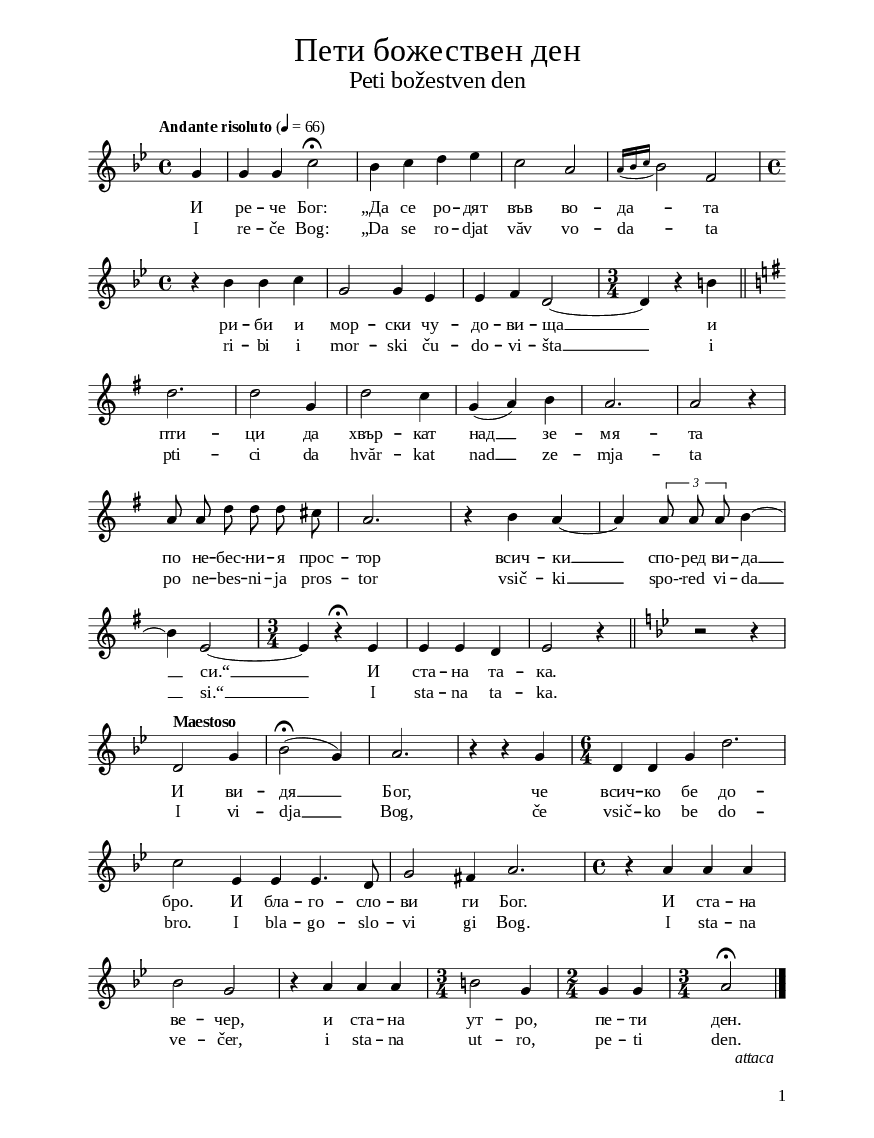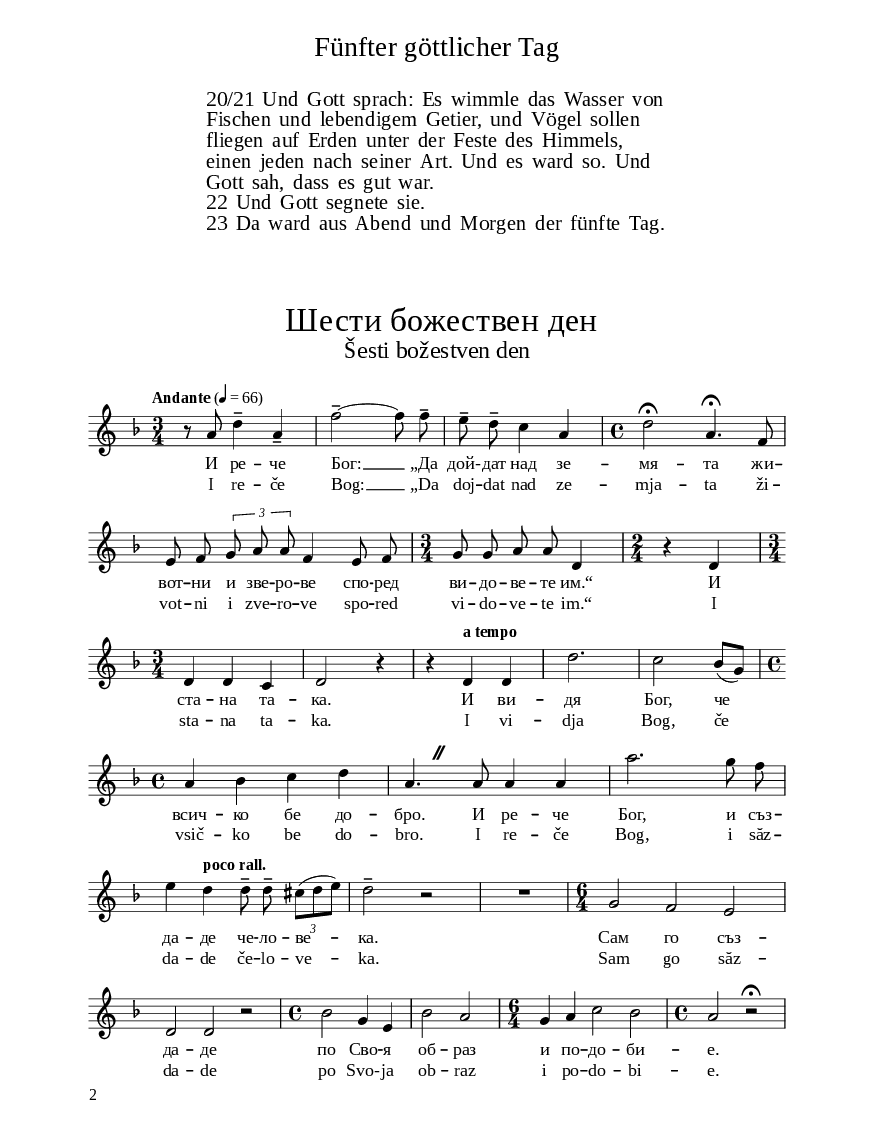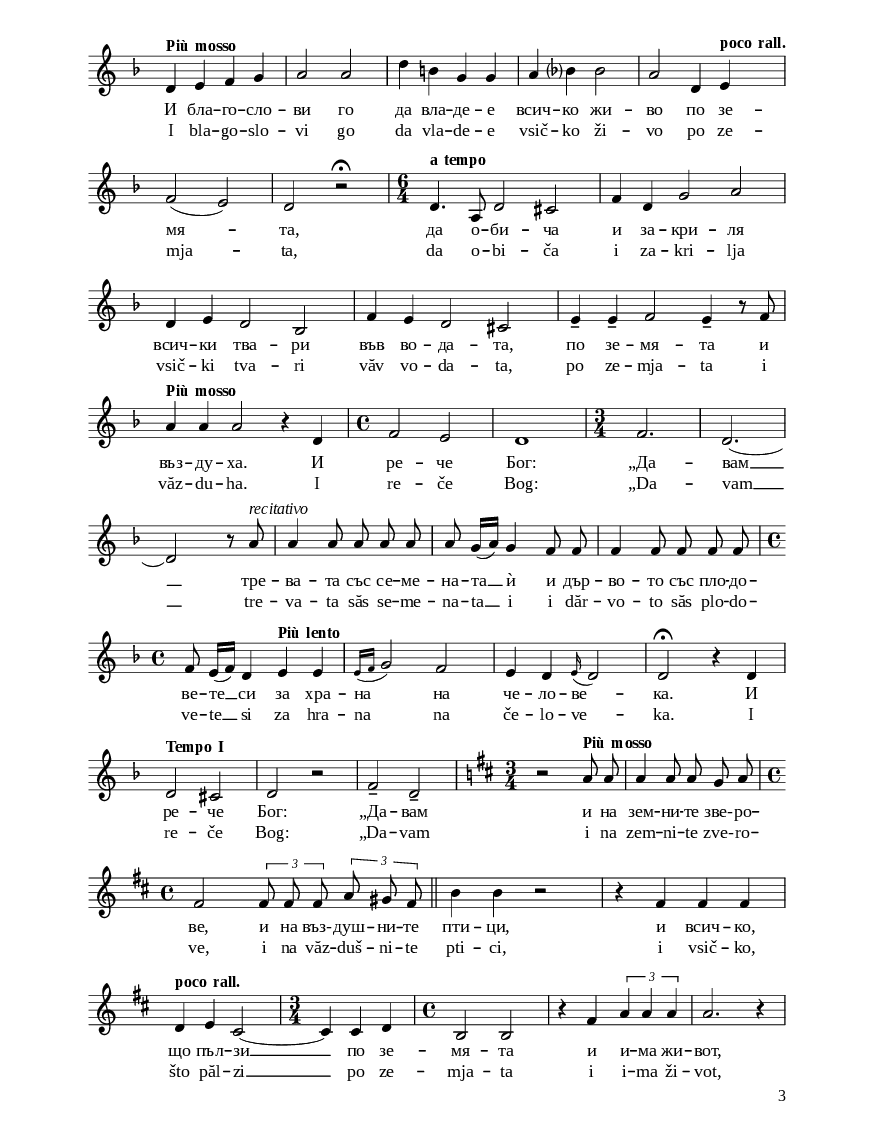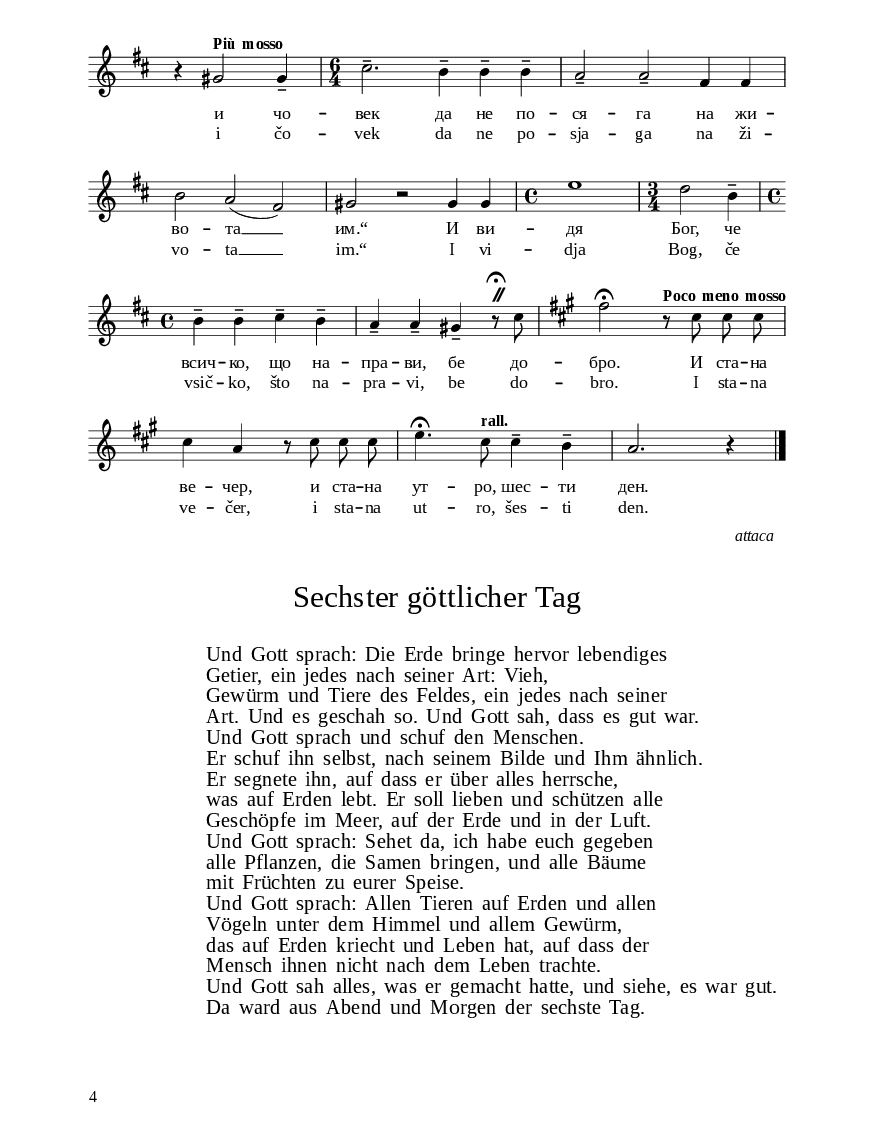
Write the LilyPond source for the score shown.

\version "2.24.1"

% include paper part and global functions
\include "include/globals.ily"

\bookpart {
  \label #'ref195
  \tocItem \markup "     Пети божествен ден – Peti božestven den "
  \include "include/bookpart-paper.ily"
  \score {
    \include "include/score-layout.ily"

    \new Voice \absolute {
      \clef treble
      \key g \minor
      \time 4/4
      \tempoFunc "Andante risoluto" 4 "66"
      \autoBeamOff
      \partial 4
      g'4
      | % 146
      g'4 g'4 c''2 ^\fermata | % 147
      bes'4  c''4  d''4  es''4 | % 148
      c''2 a'2 | % 149
      \acciaccatura {  a'16 [ bes' c''] } bes'2 f'2 |
      \time 4/4
      r4  bes'4  bes'4  c''4 | % 151
      g'2 g'4 es'4 | % 152
      es'4 f'4 d'2 ~ | % 153
      \time 3/4  | % 153
      d'4 r4  b'4 \bar "||"
      \break | % 154
      \key g \major | % 154
      d''2. | % 155
      d''2 g'4 | % 156
      d''2  c''4 | % 157
      g'4 ( a'4 )  b'4 | % 158
      a'2. | % 159
      a'2 r4 \break |
      a'8 a'8  d''8  d''8  d''8
      cis''8 | % 161
      a'2. | % 162
      r4  b'4 a'4 ~ | % 163
      a'4 %\once \omit TupletBracket
      \times 2/3  {
        a'8 a'8 a'8
      }
      b'4 ~ \break | % 164
      b'4 e'2 ~  | % 165
      \time 3/4 e'4 r4 ^\fermata e'4 | % 166
      e'4 e'4 d'4 | % 167
      e'2 r4 \bar "||"
      \key bes \major | % 168
      r2 r4 | \break % 169
      \tempo "Maestoso" d'2 g'4 |

      bes'2 ( ^\fermata g'4 ) | % 171
      a'2. | % 172
      r4 r4 g'4 | % 173
      \time 6/4  | % 173
      d'4 d'4 g'4  d''2. \break | % 174
      c''2 es'4 es'4 es'4. d'8 | % 175
      g'2 fis'4 a'2. | % 176
      \time 4/4  | % 176
      r4 a'4 a'4 a'4 | \break % 177
      bes'2 g'2 | % 178
      r4 a'4 a'4 a'4 | % 179
      \time 3/4  | % 179
      b'2 g'4 |
      \time 2/4  |
      g'4 g'4 | % 181
      \time 3/4 | % 181
      a'2 \fermata \bar "|."
    }

    \addlyrics {
      И ре -- че Бог:
      „Да се ро -- дят във во --
      да -- та ри -- би и мор -- ски
      чу -- до -- ви -- ща __  и пти -- ци
      да хвър -- кат над __  зе -- мя --
      та по не -- бес -- ни -- я прос --
      тор всич -- ки __  "спо-" -- ред ви --
      да __ си.“ __  И ста -- на та --
      ка. И ви -- дя __  Бог, че всич --
      ко бе до -- бро. И бла -- го --
      сло -- ви ги Бог. И ста -- на ве
      -- чер, и ста -- на ут -- ро, пе --
      ти ден.}
       \addlyrics {
      I re -- če Bog:
      „Da se ro -- djat văv vo --
      da -- ta ri -- bi i mor -- ski
      ču -- do -- vi -- šta __ i pti -- ci
      da hvăr -- kat nad __  ze -- mja --
      ta po ne -- bes -- ni -- ja pros --
      tor vsič -- ki __  "spo-" -- red vi --
      da __ si.“  __ I sta -- na ta --
      ka. I vi -- dja __  Bog, če vsič --
      ko be do -- bro. I bla -- go --
      slo -- vi gi Bog. I sta -- na ve
      -- čer, i sta -- na ut -- ro, pe --
      ti den.}


        \header {
          title = \titleFunc "Пети божествен ден" "Peti božestven den"
        }

        \midi{}

      } % score

      \markup \raise #2.8 \override #'(baseline-skip . 2) {
        \column {
          \fill-line \italic { "" "" \concat {"attaca" "   " }}
        }
      }

      \pageBreak

      % include foreign translation(s) of the song
      \version "2.22.1"

\markup \fill-line { \fontsize #deTitleFontSize "Fünfter göttlicher Tag" }
\markup \null
\markup \null
\markup \fontsize #deCoupletFontSize {
  \hspace #10
  \override #`(baseline-skip . ,deCoupletBaselineSkip)

  \column {
    \line { " " }


  \line { " "20/21 Und Gott sprach: Es wimmle das Wasser von}

  \line { " "Fischen und lebendigem Getier, und Vögel sollen}

  \line { " "fliegen auf Erden unter der Feste des Himmels,}

  \line { " "einen jeden nach seiner Art. Und es ward so. Und}

  \line { " "Gott sah, dass es gut war.}

  \line { " "22 Und Gott segnete sie.}

  \line { " "23 Da ward aus Abend und Morgen der fünfte Tag.}

  }
}


      \markup \empty-three

        \label #'ref195
  \tocItem \markup "     Шести божествен ден – Šesti božestven den "

      \include "include/bookpart-paper.ily"
      \score {
        \include "include/score-layout.ily"

        \new Voice \absolute {
          \clef treble
          \key d \minor
          \time 3/4
          \tempoFunc "Andante" 4 "66"
          \autoBeamOff
          r8 a'8  d''4 -- a'4 --
          | % 183
          f''2 ~ --  f''8  f''8 -- | % 184
          e''8 --  d''8 --  c''4 a'4 | % 185
          \time 4/4  | % 185
          d''2 ^\fermata a'4. ^\fermata f'8 \break | % 186
          e'8 f'8
          \times 2/3  {
            g'8  a'8 a'8
          }
          f'4 e'8 f'8 | % 187
          \time 3/4  | % 187
          g'8 g'8 a'8 a'8 d'4 | % 188
          \time 2/4  | % 188
          r4 d'4  \break | % 189
          \time 3/4  | % 189
          d'4 d'4 c'4 |
          d'2 r4 | % 191
          r4 \tempo "a tempo" d'4  d'4 | % 192
          d''2. | % 193
          c''2 bes'8 ( [ g'8 ) ] \break | % 194
          \time 4/4  | % 194
          a'4  bes'4  c''4  d''4  | % 195

          a'4.^\markup {
            \concat { "       " \musicglyph #"scripts.caesura.straight"}
          } a'8 a'4 a'4 | % 196
          a''2.  g''8 f''8 \break | % 197
          e''4 \tempo "poco rall." d''4
          d''8 --  d''8 -- \once \omit TupletBracket
          \times 2/3  {
            cis''8 ( [  d''8  e''8 ) ]
          } |
          d''2  -- r2 | % 199
          R1 |
          \time 6/4  |
          g'2 f'2 e'2 \break | % 201
          d'2 d'2 r2  | % 202
          \time 4/4  | % 202
          bes'2 g'4 e'4 | % 203
          bes'2 a'2 | % 204
          \time 6/4  | % 204
          g'4 a'4  c''2  bes'2 | % 205
          \time 4/4  | % 205
          a'2 r2 ^\fermata \break | % 206
          d'4 ^\markup{ \bold {Più mosso} } e'4 f'4
          g'4 | % 207
          a'2 a'2 | % 208
          d''4  b'4 g'4 g'4 | % 209
          a'4  bes'?4  bes'2 |
          a'2 d'4 e'4  ^\markup{ \bold {poco rall.} } \break  | % 211
          f'2 ( e'2 ) | % 212
          d'2 r2 ^\fermata | % 213
          \time 6/4  | % 213
          d'4. ^\markup{ \bold {a tempo} } a8 d'2
          cis'2 | % 214
          f'4 d'4 g'2 a'2 \break | % 215
          d'4 e'4 d'2 bes2 | % 216
          f'4 e'4 d'2 cis'2 | % 217
          e'4 -- e'4 -- f'2 e'4 -- r8
          f'8 \break | % 218
          a'4 ^\markup{ \bold {Più mosso} } a'4 a'2 r4
          d'4 | % 219
          \time 4/4  | % 219
          f'2 e'2 |
          d'1  | % 221
          \time 3/4  | % 221
          f'2. | % 222
          d'2. ~ \break | % 223
          d'2 r8 a'8 ^\markup{ \italic {recitativo} } | % 224
          a'4 a'8 a'8 a'8 a'8 | % 225
          a'8 g'16 ( [ a'16 ) ] g'4 f'8
          f'8 | % 226
          f'4 f'8 f'8 f'8 f'8 \break | % 227
          \time 4/4  | % 227
          f'8 e'16 ( [ f'16 ) ] d'4 e'4 ^\markup{ \bold {Più lento} }  e'4 |
          \grace { e'16 [ ( f' ]  } g'2 ) f'2 |
          e'4 d' \grace {
            e'16 (} d'2 ) |
            d'2 \fermata r4 d'4 |
            d'2 ^\markup{ \bold {Tempo I} } cis'2 | % 232
            d'2 r2 | % 233
            f'2 -- d'2 -- | % 234
            \time 3/4  | % 234
            \key d \major r2 a'8 ^\markup{ \bold {Più mosso} } a'8  | % 235
            a'4 a'8 a'8 g'8 a'8 \break | % 236
            \time 4/4  | % 236
            fis'2
            \times 2/3  {
              fis'8  fis'8 fis'8
            }
            \times 2/3  {
              a'8  gis'8 fis'8
            }
            \bar "||"

           | % 237
            b'4  b'4 r2  | % 238
            r4 fis'4 fis'4 fis'4  | \break % 239
            d'4 ^\markup{ \bold {poco rall.} } e'4 cis'2~ |
            \time 3/4  |
            cis'4 cis'4 d'4 | % 241
            \time 4/4  | % 241
            b2 b2 | % 242
            r4 fis'4 \times 2/3 {
              a'4 a'4 a'4
            }
            | % 243
            a'2. r4 \break | % 244
            r4 gis'2 ^\markup{ \bold {Più mosso} } gis'4 -- | % 245
            \time 6/4  | % 245
            cis''2. --  b'4 --  b'4 --  b'4
            -- | % 246
            a'2 -- a'2 -- fis'4 fis'4
            | % 247
            b'2 a'2 ( fis'2 ) | % 248
            gis'2 r2 gis'4 gis'4 | % 249
            \time 4/4  | % 249
            e''1 |
            \time 3/4  |
            d''2  b'4 -- | % 251
            \time 4/4  | \break % 251
            b'4 --  b'4 --  cis''4 --  b'4
            -- | % 252
            a'4 -- a'4 -- gis'4 -- r8
            ^\markup {
              \musicglyph #"scripts.caesura.straight"
            }
            ^\fermata
            cis''8  |  % 253
             \key a \major 
            fis''2 ^\fermata r8  ^\markup{ \bold {Poco meno mosso} } cis''8
            cis''8  cis''8  \break | % 254
            cis''4 a'4 r8  cis''8  cis''8
            cis''8 | % 255
            e''4. ^\fermata  cis''8 ^\markup{ \bold {rall.} }
            cis''4 --  b'4 -- | % 256
            a'2. r4 \bar "|."


          }
          \addlyrics {
            И ре -- че Бог: __  „Да
            "дой-" -- дат над зе -- мя -- та жи --
            вот -- ни и зве -- ро -- ве спо --
            ред ви -- до -- ве -- те им.“ И
            ста -- на та -- ка. И ви -- дя Бог,
            че  всич -- ко бе до -- бро. И
            ре -- че Бог, и съз -- да -- де че
            -- ло -- ве --  ка. Сам го съз
            -- да -- де по Сво -- я об -- раз и
            по -- до -- би -- е. И бла -- го --
            сло -- ви го да вла -- де -- е
            всич -- ко жи -- во по зе -- мя
            -- та, да о -- би -- ча и за --
            кри -- ля всич -- ки тва -- ри във
            во -- да -- та, по зе -- мя -- та и
            въз -- ду -- ха. И ре -- че Бог:
            „Да -- вам  __ тре -- ва -- та
            със се -- ме -- на -- та __  ѝ и
            дър -- во -- то със пло -- до -- ве
            -- те __  си за хра --
            на на че -- ло --  ве -- ка. И ре --
            че Бог: „Да -- вам и на зем --
            ни -- те "зве-" -- ро -- ве, и на "въз-"
            -- душ -- ни -- те пти -- ци, и всич
            -- ко, що пъл -- зи __ по зе -- мя
            -- та и и -- ма жи -- вот, и чо --
            век да не по -- ся -- га на жи --
            во -- та __ им.“ И ви -- дя Бог,
            че всич -- ко, що на -- пра -- ви,
            бе до -- бро. И ста -- на ве --
            чер, и ста -- на ут -- ро, шес --
            ти ден.
          }
                   \addlyrics {
            I re -- če Bog: __  „Da
            doj -- dat nad ze -- mja -- ta ži --
            vot -- ni i zve -- ro -- ve spo --
            red vi -- do -- ve -- te im.“ I
            sta -- na ta -- ka. I vi -- dja Bog,
            če  vsič -- ko be do -- bro. I
            re -- če Bog, i săz -- da -- de če
            -- lo -- ve --  ka. Sam go săz
            -- da -- de po "Svo-" -- ja ob -- raz i
            po -- do -- bi -- e. I bla -- go --
            slo -- vi go da vla -- de -- e
            vsič -- ko ži -- vo po ze -- mja
            -- ta, da o -- bi -- ča i za --
            kri -- lja vsič -- ki tva -- ri văv
            vo -- da -- ta, po ze -- mja -- ta i
            văz -- du -- ha. I re -- če Bog:
            „Da -- vam  __ tre -- va -- ta
            săs se -- me -- na -- ta __  i i
            dăr -- vo -- to săs plo -- do -- ve
            -- te __  si za hra --
            na na če -- lo --  ve -- ka. I re --
            če Bog: „Da -- vam i na zem --
            ni -- te "zve-" -- ro -- ve, i na văz
            -- duš -- ni -- te pti -- ci, i vsič
            -- ko, što păl -- zi __ po ze -- mja
            -- ta i i -- ma ži -- vot, i čo --
            vek da ne po -- sja -- ga na ži --
            vo -- ta __ im.“ I vi -- dja Bog,
            če vsič -- ko, što na -- pra -- vi,
            be do -- bro. I sta -- na ve --
            čer, i sta -- na ut -- ro, šes --
            ti den.
          }


          \header {
            title = \titleFunc " Шести божествен ден" "Šesti božestven den"
          }

          \midi{}

        } % score

        \markup \raise #2.8 \override #'(baseline-skip . 2) {
          \column {
            \fill-line \italic { "" "" \concat {"attaca" "   " }}
          }
        }

        \markup \empty-one

        % include foreign translation(s) of the song
        \version "2.20.0"

\markup \fill-line { \fontsize #6 "Sechster göttlicher Tag" }
\markup \null
\markup \null
\markup \fontsize #+2.5 {
  \hspace #10
  \override #'(baseline-skip . 2)

  \column {
    \line { " " }

\line { " "Und Gott sprach: Die Erde bringe hervor lebendiges }

\line { " "Getier, ein jedes nach seiner Art: Vieh, }

\line { " "Gewürm und Tiere des Feldes, ein jedes nach seiner }

\line { " "Art. Und es geschah so. Und Gott sah, dass es gut war. }

 \line { " "Und Gott sprach und schuf den Menschen. }

\line { " "Er schuf ihn selbst, nach seinem Bilde und Ihm ähnlich. }

\line { " "Er segnete ihn, auf dass er über alles herrsche, }

\line { " "was auf Erden lebt. Er soll lieben und schützen alle }

\line { " "Geschöpfe im Meer, auf der Erde und in der Luft. }

\line { " " Und Gott sprach: Sehet da, ich habe euch gegeben }

\line { " "alle Pflanzen, die Samen bringen, und alle Bäume }

\line { " "mit Früchten zu eurer Speise. }

\line { " "Und Gott sprach: Allen Tieren auf Erden und allen }

\line { " "Vögeln unter dem Himmel und allem Gewürm, }

\line { " "das auf Erden kriecht und Leben hat, auf dass der }

\line { " "Mensch ihnen nicht nach dem Leben trachte. }

\line { " " Und Gott sah alles, was er gemacht hatte, und siehe, es war gut.  }

\line { " "Da ward aus Abend und Morgen der sechste Tag. }

  }
}


      } % bookpart

      % Più mosso
      %
